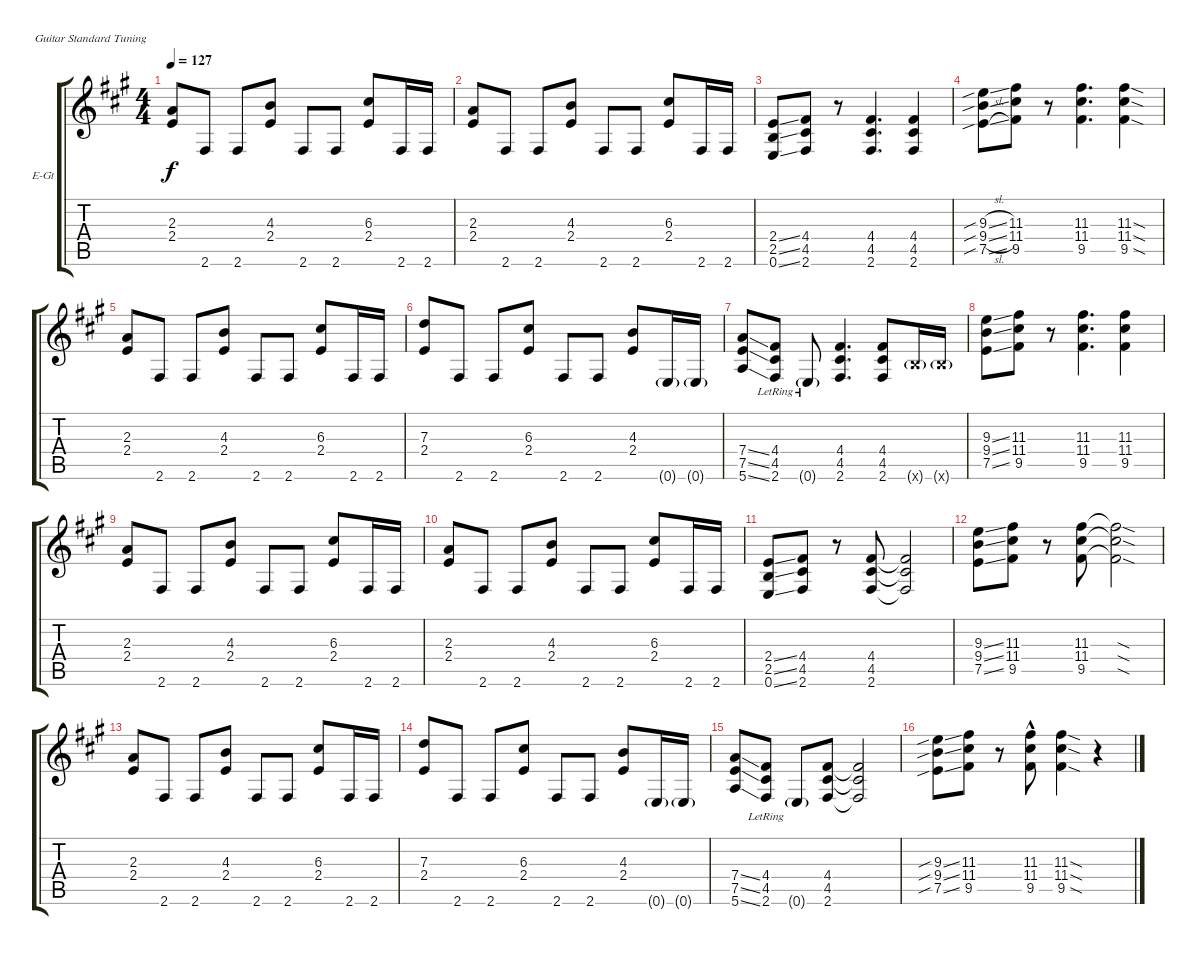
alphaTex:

\bracketExtendMode groupsimilarinstruments
\firstSystemTrackNameOrientation horizontal
\otherSystemsTrackNameOrientation horizontal
\track ("Rhythm Guitar" "E-Gt") {instrument distortionguitar}
\staff {score tabs}
\tuning (E4 B3 G3 D3 A2 E2)
\ts (4 4)
\tempo 127
\clef g2
\ks f#minor
(2.3 2.4).8{dy f instrument distortionguitar} 2.6.8 2.6.8 (4.3 2.4).8 2.6.8 2.6.8 (6.3 2.4).8 2.6.16 2.6.16 |
(2.3 2.4).8 2.6.8 2.6.8 (4.3 2.4).8 2.6.8 2.6.8 (6.3 2.4).8 2.6.16 2.6.16 |
(2.4{ss} 2.5{ss} 0.6{ss}).8 (4.4 4.5 2.6).8 r.8 (4.4 4.5 2.6).4{d} (4.4 4.5 2.6).4 |
(9.3{sib sl} 9.4{sib sl} 7.5{sib sl}).8 (11.4 9.5 11.3).8 r.8 (11.3 11.4 9.5).4{d} (11.3{sod} 11.4{sod} 9.5{sod}).4 |
(2.3 2.4).8 2.6.8 2.6.8 (4.3 2.4).8 2.6.8 2.6.8 (6.3 2.4).8 2.6.16 2.6.16 |
(7.3 2.4).8 2.6.8 2.6.8 (6.3 2.4).8 2.6.8 2.6.8 (4.3 2.4).8 0.6{g}.16 0.6{g}.16 |
(7.4{ss} 7.5{ss} 5.6{ss}).8 (4.4{lr} 4.5{lr} 2.6{lr}).8 0.6{g lr}.8 (4.4 4.5 2.6).4{d} (4.4 4.5 2.6).8 7.6{g x}.16 7.6{g x}.16 |
(9.3{ss} 9.4{ss} 7.5{ss}).8 (11.4 9.5 11.3).8 r.8 (11.3 11.4 9.5).4{d} (11.3 11.4 9.5).4 |
(2.3 2.4).8 2.6.8 2.6.8 (4.3 2.4).8 2.6.8 2.6.8 (6.3 2.4).8 2.6.16 2.6.16 |
(2.3 2.4).8 2.6.8 2.6.8 (4.3 2.4).8 2.6.8 2.6.8 (6.3 2.4).8 2.6.16 2.6.16 |
(2.4{ss} 2.5{ss} 0.6{ss}).8 (4.4 4.5 2.6).8 r.8 (4.4 4.5 2.6).8 (4.4{t} 4.5{t} 2.6{t}).2 |
(9.3{ss} 9.4{ss} 7.5{ss}).8 (11.4 9.5 11.3).8 r.8 (11.3 11.4 9.5).8 (11.3{sod t} 11.4{sod t} 9.5{sod t}).2 |
(2.3 2.4).8 2.6.8 2.6.8 (4.3 2.4).8 2.6.8 2.6.8 (6.3 2.4).8 2.6.16 2.6.16 |
(7.3 2.4).8 2.6.8 2.6.8 (6.3 2.4).8 2.6.8 2.6.8 (4.3 2.4).8 0.6{g}.16 0.6{g}.16 |
(7.4{ss} 7.5{ss} 5.6{ss}).8 (4.4{lr} 4.5{lr} 2.6{lr}).8 0.6{g}.8 (4.4 4.5 2.6).8 (4.4{t} 4.5{t} 2.6{t}).2 |
(9.3{sib ss} 9.4{sib ss} 7.5{sib ss}).8 (11.3 11.4 9.5).8 r.8 (11.3{hac} 11.4{hac} 9.5).8 (9.5{sod} 11.4{sod} 11.3{sod}).4 r.4
